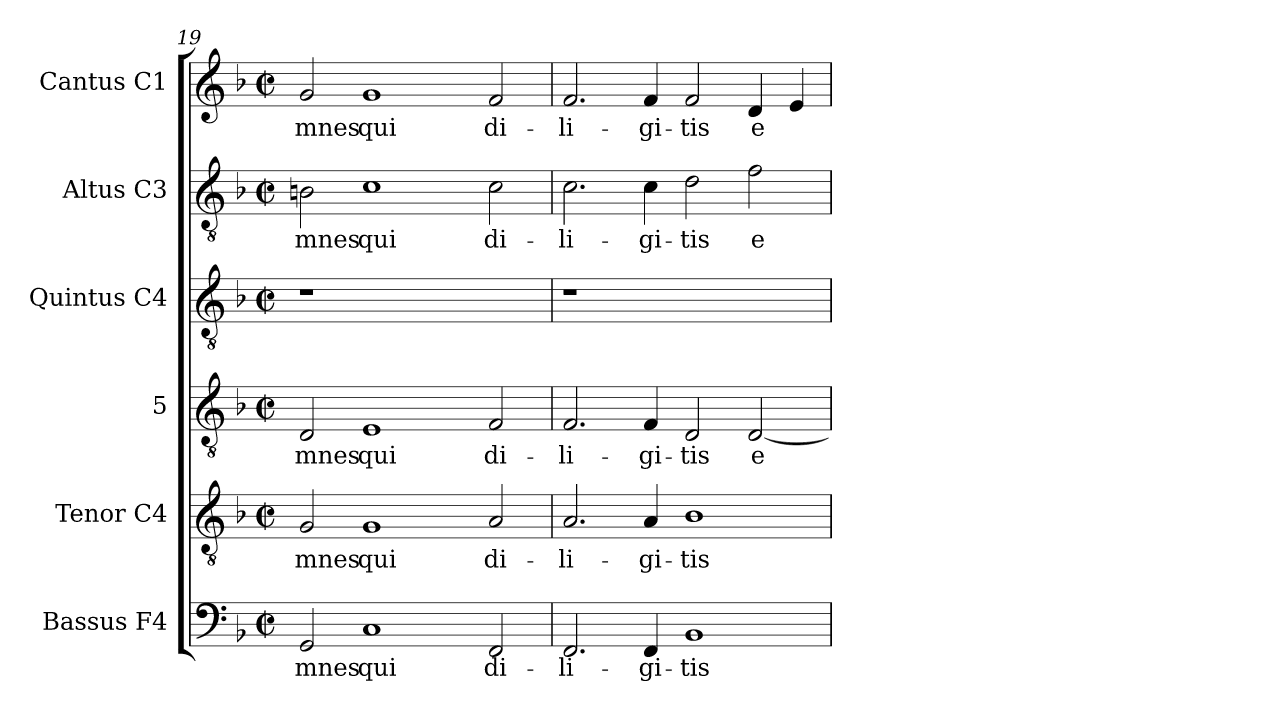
**kern	**text	**kern	**text	**kern	**text	**kern	**kern	**text	**kern	**text
*part6	*part6	*part5	*part5	*part4	*part4	*part3	*part2	*part2	*part1	*part1
*staff6	*staff6	*staff5	*staff5	*staff4	*staff4	*staff3	*staff2	*staff2	*staff1	*staff1
*I"Bassus  F4	*	*I"Tenor  C4	*	*I"5	*	*I"Quintus  C4	*I"Altus  C3	*	*I"Cantus  C1	*
*I'B	*	*I'T	*	*	*	*	*I'A	*	*I'C	*
*clefF4	*	*clefGv2	*	*clefGv2	*	*clefGv2	*clefGv2	*	*clefG2	*
*k[b-]	*	*k[b-]	*	*k[b-]	*	*k[b-]	*k[b-]	*	*k[b-]	*
*F:	*	*F:	*	*F:	*	*F:	*F:	*	*F:	*
*M2/2	*	*M2/2	*	*M2/2	*	*M2/2	*M2/2	*	*M2/2	*
*met(c|)	*	*met(c|)	*	*met(c|)	*	*met(c|)	*met(c|)	*	*met(c|)	*
=19	=19	=19	=19	=19	=19	=19	=19	=19	=19	=19
!	!LO:LY:b:cj	!	!LO:LY:b:cj	!	!LO:LY:b:cj	!	!	!LO:LY:b:cj	!	!LO:LY:b:cj
2GG/	-mnes	2G/	-mnes	2D/	-mnes	1r	2Bn\	-mnes	2g/	-mnes
!	!LO:LY:b:cj	!	!LO:LY:b:cj	!	!LO:LY:b:cj	!	!	!LO:LY:b:cj	!	!LO:LY:b:cj
1C	qui	1G	qui	1E	qui	.	1c	qui	1g	qui
.	.	.	.	.	.	1ryy	.	.	.	.
!	!LO:LY:b:cj	!	!LO:LY:b:cj	!	!LO:LY:b:cj	!	!	!LO:LY:b:cj	!	!LO:LY:b:cj
2FF/	di-	2A/	di-	2F/	di-	.	2c\	di-	2f/	di-
=20	=20	=20	=20	=20	=20	=20	=20	=20	=20	=20
!	!LO:LY:b:cj	!	!LO:LY:b:cj	!	!LO:LY:b:cj	!	!	!LO:LY:b:cj	!	!LO:LY:b:cj
2.FF/	-li-	2.A/	-li-	2.F/	-li-	1r	2.c\	-li-	2.f/	-li-
!	!LO:LY:b:cj	!	!LO:LY:b:cj	!	!LO:LY:b:cj	!	!	!LO:LY:b:cj	!	!LO:LY:b:cj
4FF/	-gi-	4A/	-gi-	4F/	-gi-	.	4c\	-gi-	4f/	-gi-
!	!LO:LY:b:cj	!	!LO:LY:b:cj	!	!LO:LY:b:cj	!	!	!LO:LY:b:cj	!	!LO:LY:b:cj
1BB-	-tis	1B-	-tis	2D/	-tis	1ryy	2d\	-tis	2f/	-tis
!	!	!	!	!	!LO:LY:b:cj	!	!	!LO:LY:b:cj	!	!LO:LY:b:cj
.	.	.	.	[<2D/	e-	.	2f\	e-	4d/	e-
!	!	!	!	!	!	!	!	!	!	!LO:LY:b:cj
.	.	.	.	.	.	.	.	.	4e/	--
=	=	=	=	=	=	=	=	=	=	=
*-	*-	*-	*-	*-	*-	*-	*-	*-	*-	*-
